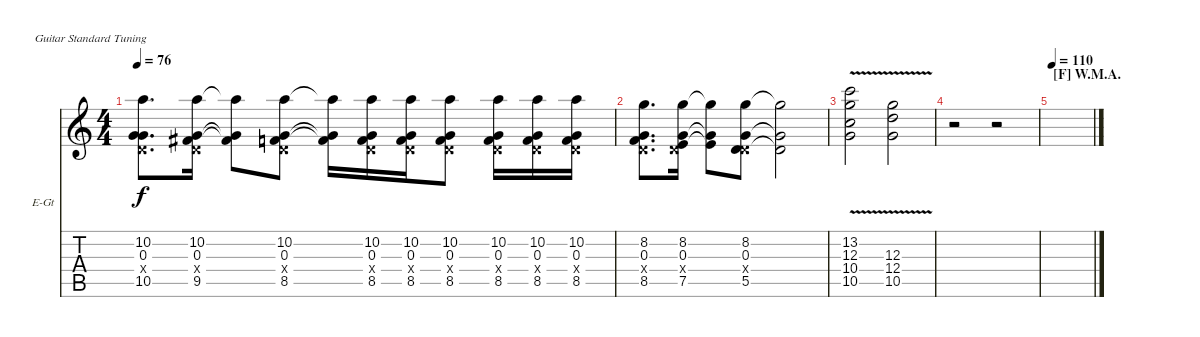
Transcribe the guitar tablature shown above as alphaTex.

\defaultSystemsLayout 4
\bracketExtendMode nobrackets
\firstSystemTrackNameOrientation horizontal
\otherSystemsTrackNameOrientation horizontal
\track ("Stone Gossard (Drive)" "E-Gt") {instrument overdrivenguitar}
\staff {score tabs}
\tuning (E4 B3 G3 D3 A2 E2)
\ts (4 4)
\tempo 76
\clef g2
\ks c
(10.2 0.3 0.4{x} 10.5).8{d dy f} (10.2 0.3 0.4{x} 9.5).16 (10.2{t} 0.3{t} 9.5{t}).8 (10.2 0.3 0.4{x} 8.5).8 (10.2{t} 0.3{t} 8.5{t}).16 (10.2 0.3 0.4{x} 8.5).16 (10.2 0.3 0.4{x} 8.5).16 (10.2 0.3 0.4{x} 8.5).8 (10.2 0.3 0.4{x} 8.5).16 (10.2 0.3 0.4{x} 8.5).16 (10.2 0.3 0.4{x} 8.5).16 |
(8.2 0.3 0.4{x} 8.5).8{d} (8.2 0.3 0.4{x} 7.5).16 (8.2{t} 0.3{t} 7.5{t}).8 (8.2 0.3 0.4{x} 5.5).8 (8.2{t} 0.3{t} 5.5{t}).2 |
(13.2{v} 12.3{v} 10.4{v} 10.5{v}).2 (12.3{v} 12.4{v} 10.5{v}).2 |
r.2 r.2 |
\section ("F" "W.M.A.")
\tempo 110
